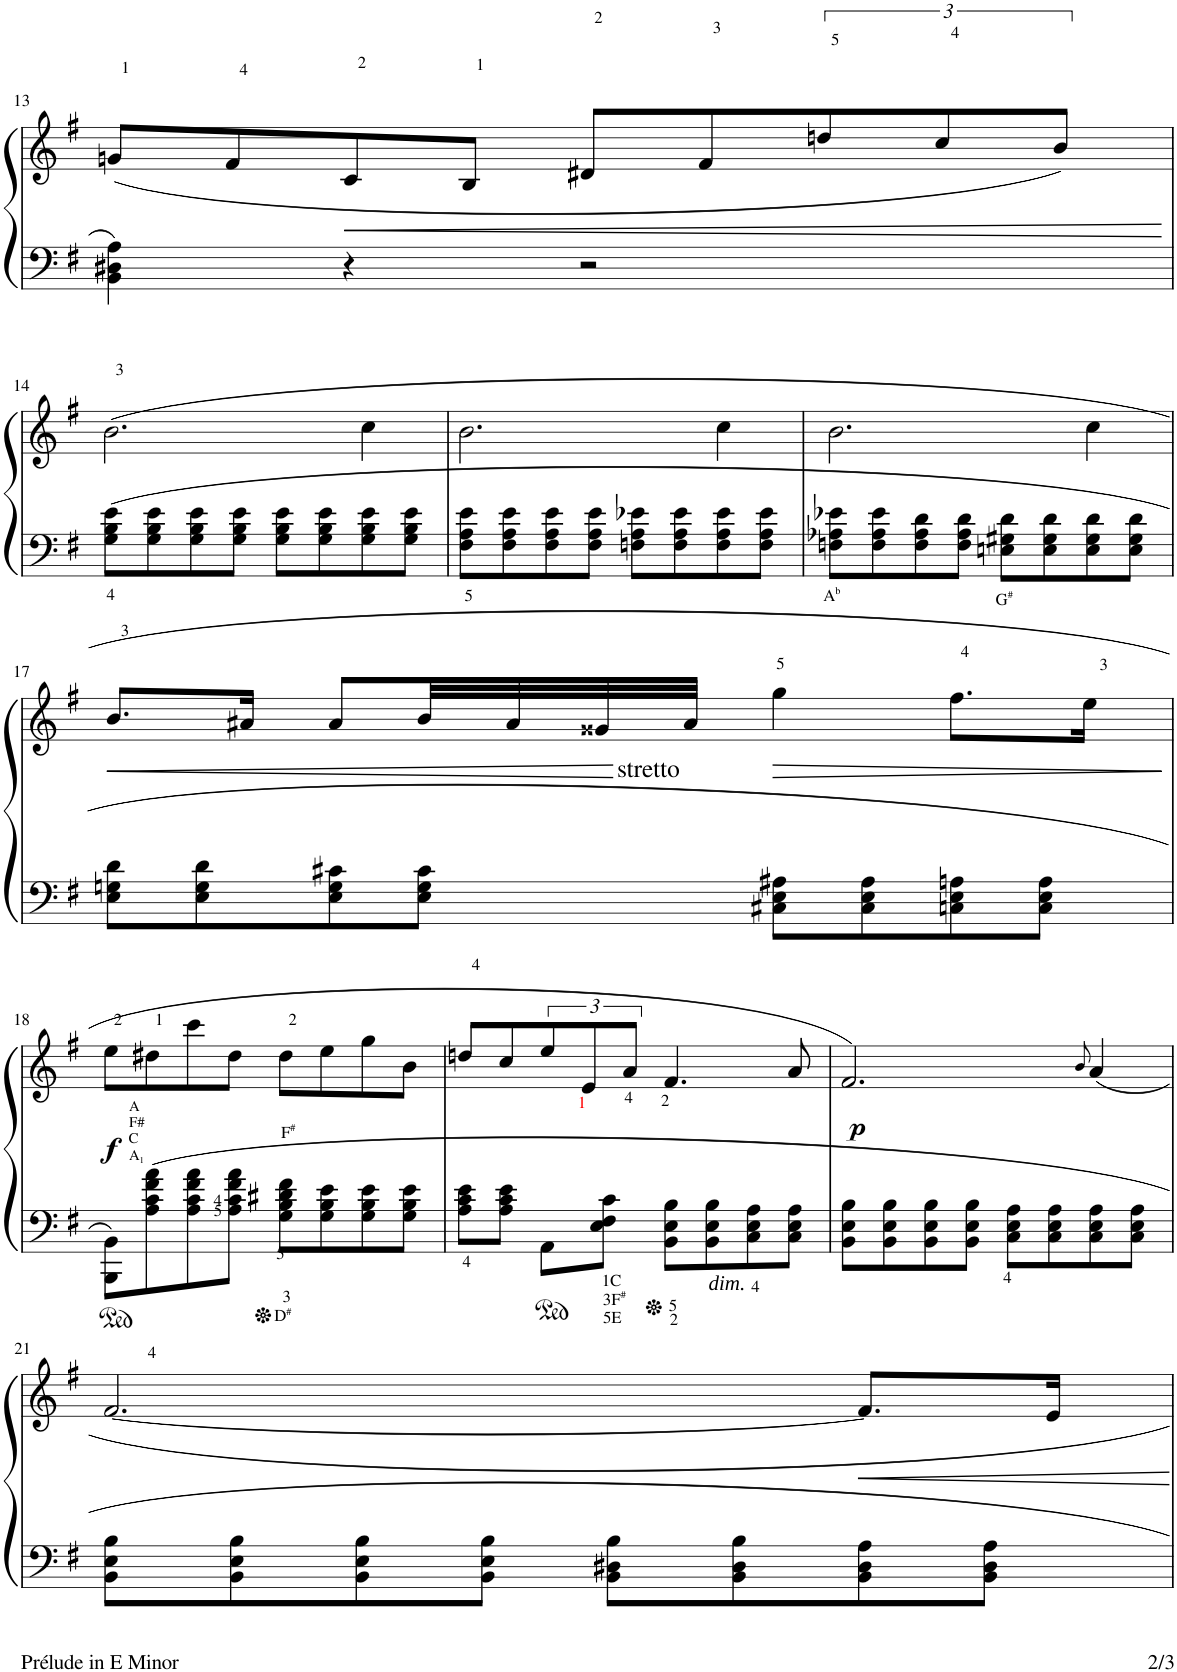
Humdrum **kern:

**kern	**kern	**dynam
*part1	*part1	*part1
*staff2	*staff1	*staff1/2
*I"Piano	*	*
*I'Pno.	*	*
!!LO:PB:g=z
*clefF4	*clefG2	*
*k[f#]	*k[f#]	*
*M2/2	*M2/2	*
*met(c|)	*met(c|)	*
=13	=13	=13
4BB\ 4D#X\ 4A\	(8gn/L	.
.	8f#/	.
!	!	!LO:HP:b
4r	8c/	<
.	8B/J	.
2r	8d#X/L	.
.	8f#/	.
.	12ddn/	.
.	12cc/	.
.	12b/J)	.
.	.	[
!!LO:LB:g=z
=14	=14	=14
8G\< 8B\< 8e\<L	(2.b\	.
8G\ 8B\ 8e\	.	.
8G\ 8B\ 8e\	.	.
8G\ 8B\ 8e\J	.	.
8G\ 8B\ 8e\L	.	.
8G\ 8B\ 8e\	.	.
8G\ 8B\ 8e\	4cc\	.
8G\ 8B\ 8e\J	.	.
=15	=15	=15
8F#\< 8A\< 8e\<L	2.b\	.
8F#\ 8A\ 8e\	.	.
8F#\ 8A\ 8e\	.	.
8F#\ 8A\ 8e\J	.	.
8Fn\ 8A\ 8e-X\L	.	.
8F\ 8A\ 8e-\	.	.
8F\ 8A\ 8e-\	4cc\	.
8F\ 8A\ 8e-\J	.	.
=16	=16	=16
!LO:TX:b:t=A	!	!
!LO:TX:b:t=b	!	!
8Fn\ 8A-X\ 8e-X\L	2.b\	.
8F\ 8A-\ 8e-\	.	.
8F\ 8A-\ 8d\	.	.
8F\ 8A-\ 8d\J	.	.
!LO:TX:b:t=G	!	!
!LO:TX:b:t=#	!	!
8En\ 8G#X\ 8d\L	.	.
8E\ 8G#\ 8d\	.	.
8E\ 8G#\ 8d\	4cc\	.
8E\ 8G#\ 8d\J	.	.
!!LO:LB:g=z
=17	=17	=17
!	!	!LO:HP:b
8E\ 8Gn\ 8d\L	8.b/L	<
8E\ 8G\ 8d\	.	.
.	16a#X/Jk	.
8E\ 8G\ 8c#X\	8a#/L	.
8E\ 8G\ 8c#\J	32b/LL	.
.	32a#/	.
.	32g##X/	.
.	32a#/JJJ	.
!	!LO:TX:b:t=stretto	!
!	!	!LO:HP:n=1:b
8C#X\ 8E\ 8A#X\L	4gg\	[ >
8C#\ 8E\ 8A#\	.	.
8Cn\ 8E\ 8An\	8.ff#\L	.
8C\ 8E\ 8A\J	.	.
.	16ee\Jk	.
.	.	]
!!LO:LB:g=z
=18	=18	=18
!	!	!LO:DY:b
8BBB\ 8BB\L	8ee\L	f
!LO:TX:a:t=A	!	!
!LO:TX:a:t=F#	!	!
!LO:TX:a:t=C	!	!
!LO:TX:a:t=A	!	!
!LO:TX:a:t=1	!	!
8A\< 8c\< 8f#\< 8a\<	8dd#X\	.
8A\ 8c\ 8f#\ 8a\	8ccc\	.
8A\ 8c\ 8f#\ 8a\J	8dd#\J	.
!LO:TX:a:t=F	!	!
!LO:TX:a:t=#	!	!
!LO:TX:b:t=D	!	!
!LO:TX:b:t=#	!	!
8G\<< 8B\<< 8d#X\<< 8f#\<<L	8dd#\L	.
8G\ 8B\ 8e\	8ee\	.
8G\ 8B\ 8e\	8gg\	.
8G\ 8B\ 8e\J	8b\J	.
=19	=19	=19
8A\< 8c\< 8e\<L	8ddn/L	.
8A\ 8c\ 8e\J	8cc/	.
8AA\L	12ee/	.
.	12e/	.
!LO:TX:b:t=1C	!	!
!LO:TX:b:t=3F	!	!
!LO:TX:b:t=#	!	!
!LO:TX:b:t=5E	!	!
8E\ 8F#\ 8c\J	.	.
.	12a/J	.
8BB\<< 8E\<< 8B\<<L	4.f#/	.
!	!	!LO:DY:b=2
8BB\ 8E\ 8B\	.	other-dynamics
8C\< 8E\< 8A\<	.	.
8C\ 8E\ 8A\J	8a/	.
=20	=20	=20
!	!	!LO:DY:b
8BB\ 8E\ 8B\L	2.f#/)	p
8BB\ 8E\ 8B\	.	.
8BB\ 8E\ 8B\	.	.
8BB\ 8E\ 8B\J	.	.
8C\ 8E\ 8A\L	.	.
8C\ 8E\ 8A\	.	.
.	8qb/	.
8C\ 8E\ 8A\	4a/	.
8C\ 8E\ 8A\J	.	.
!!LO:LB:g=z
=21	=21	=21
8BB\ 8E\ 8B\L	[2.f#/	.
8BB\ 8E\ 8B\	.	.
8BB\ 8E\ 8B\	.	.
8BB\ 8E\ 8B\J	.	.
8BB\ 8D#X\ 8B\L	.	.
8BB\ 8D#\ 8B\	.	.
8BB\ 8D#\ 8A\	8.f#/L]	.
8BB\ 8D#\ 8A\J	.	.
.	16e/Jk	.
=	=	=
*-	*-	*-
